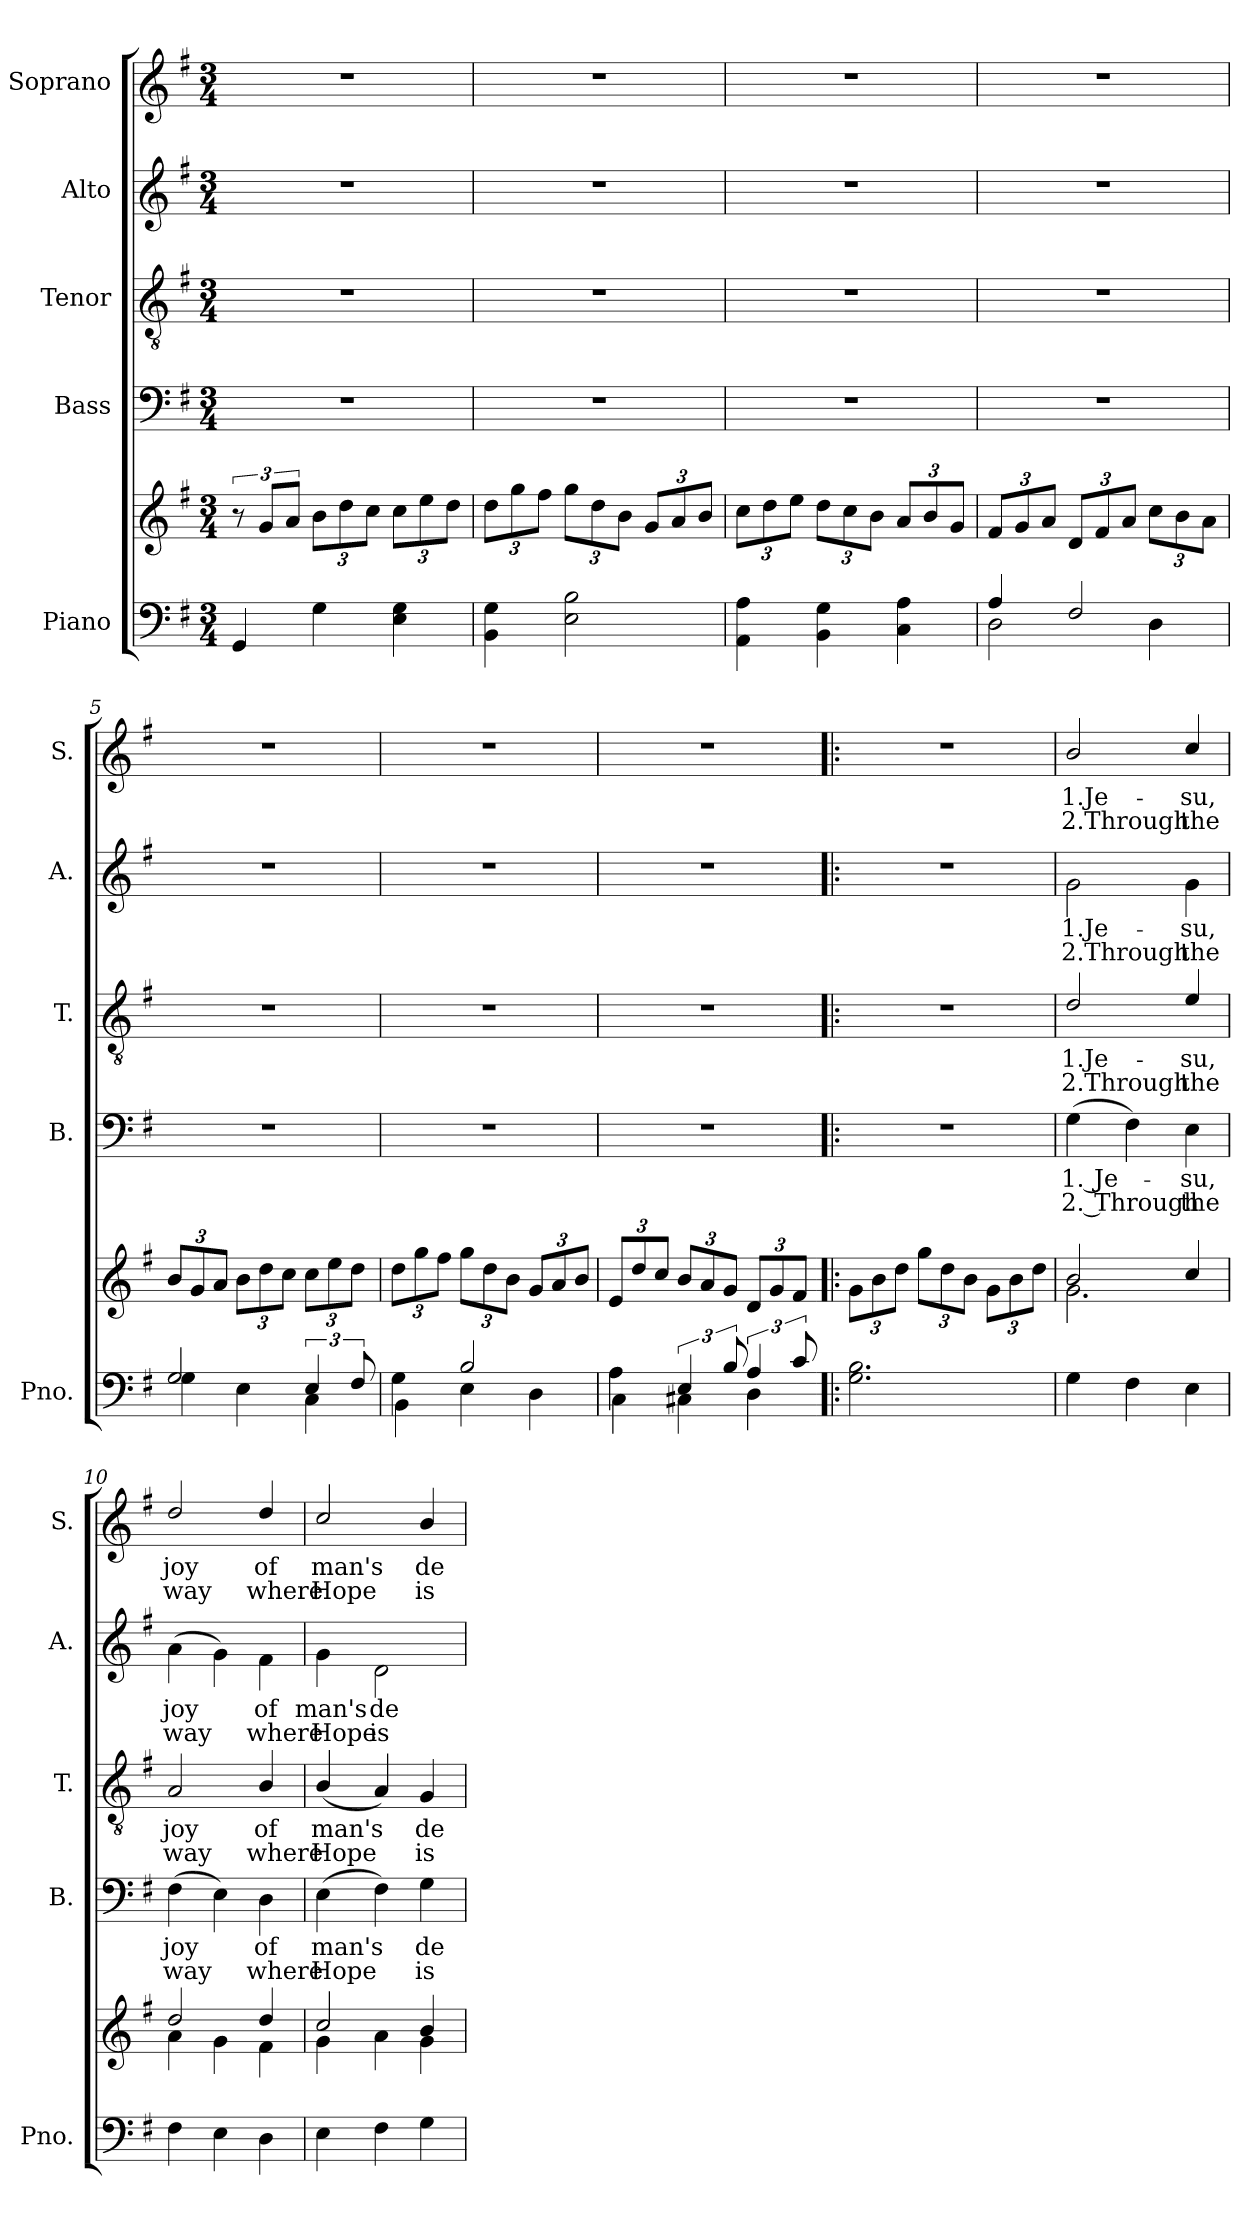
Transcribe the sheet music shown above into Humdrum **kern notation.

**kern	**kern	**kern	**text	**text	**kern	**text	**text	**kern	**text	**text	**kern	**text	**text
*part5	*part5	*part4	*part4	*part4	*part3	*part3	*part3	*part2	*part2	*part2	*part1	*part1	*part1
*staff6	*staff5	*staff4	*staff4	*staff4	*staff3	*staff3	*staff3	*staff2	*staff2	*staff2	*staff1	*staff1	*staff1
*I"Piano	*	*I"Bass	*	*	*I"Tenor	*	*	*I"Alto	*	*	*I"Soprano	*	*
*I'Pno.	*	*I'B.	*	*	*I'T.	*	*	*I'A.	*	*	*I'S.	*	*
*clefF4	*clefG2	*clefF4	*	*	*clefGv2	*	*	*clefG2	*	*	*clefG2	*	*
*k[f#]	*k[f#]	*k[f#]	*	*	*k[f#]	*	*	*k[f#]	*	*	*k[f#]	*	*
*G:	*G:	*G:	*	*	*G:	*	*	*G:	*	*	*G:	*	*
*M3/4	*M3/4	*M3/4	*	*	*M3/4	*	*	*M3/4	*	*	*M3/4	*	*
*MM70	*MM70	*MM70	*	*	*MM70	*	*	*MM70	*	*	*MM70	*	*
=1	=1	=1	=1	=1	=1	=1	=1	=1	=1	=1	=1	=1	=1
4GG/	12r	2.r	.	.	2.r	.	.	2.r	.	.	2.r	.	.
.	12g/L	.	.	.	.	.	.	.	.	.	.	.	.
.	12a/J	.	.	.	.	.	.	.	.	.	.	.	.
*	*Xbrackettup	*	*	*	*	*	*	*	*	*	*	*	*
4G\	12b\L	.	.	.	.	.	.	.	.	.	.	.	.
.	12dd\	.	.	.	.	.	.	.	.	.	.	.	.
.	12cc\J	.	.	.	.	.	.	.	.	.	.	.	.
4E\ 4G\	12cc\L	.	.	.	.	.	.	.	.	.	.	.	.
.	12ee\	.	.	.	.	.	.	.	.	.	.	.	.
.	12dd\J	.	.	.	.	.	.	.	.	.	.	.	.
=2	=2	=2	=2	=2	=2	=2	=2	=2	=2	=2	=2	=2	=2
4BB\ 4G\	12dd\L	2.r	.	.	2.r	.	.	2.r	.	.	2.r	.	.
.	12gg\	.	.	.	.	.	.	.	.	.	.	.	.
.	12ff#\J	.	.	.	.	.	.	.	.	.	.	.	.
2E\ 2B\	12gg\L	.	.	.	.	.	.	.	.	.	.	.	.
.	12dd\	.	.	.	.	.	.	.	.	.	.	.	.
.	12b\J	.	.	.	.	.	.	.	.	.	.	.	.
.	12g/L	.	.	.	.	.	.	.	.	.	.	.	.
.	12a/	.	.	.	.	.	.	.	.	.	.	.	.
.	12b/J	.	.	.	.	.	.	.	.	.	.	.	.
=3	=3	=3	=3	=3	=3	=3	=3	=3	=3	=3	=3	=3	=3
4AA\ 4A\	12cc\L	2.r	.	.	2.r	.	.	2.r	.	.	2.r	.	.
.	12dd\	.	.	.	.	.	.	.	.	.	.	.	.
.	12ee\J	.	.	.	.	.	.	.	.	.	.	.	.
4BB\ 4G\	12dd\L	.	.	.	.	.	.	.	.	.	.	.	.
.	12cc\	.	.	.	.	.	.	.	.	.	.	.	.
.	12b\J	.	.	.	.	.	.	.	.	.	.	.	.
4C\ 4A\	12a/L	.	.	.	.	.	.	.	.	.	.	.	.
.	12b/	.	.	.	.	.	.	.	.	.	.	.	.
.	12g/J	.	.	.	.	.	.	.	.	.	.	.	.
=4	=4	=4	=4	=4	=4	=4	=4	=4	=4	=4	=4	=4	=4
*^	*	*	*	*	*	*	*	*	*	*	*	*	*
4A/	2D\	12f#/L	2.r	.	.	2.r	.	.	2.r	.	.	2.r	.	.
.	.	12g/	.	.	.	.	.	.	.	.	.	.	.	.
.	.	12a/J	.	.	.	.	.	.	.	.	.	.	.	.
2F#/	.	12d/L	.	.	.	.	.	.	.	.	.	.	.	.
.	.	12f#/	.	.	.	.	.	.	.	.	.	.	.	.
.	.	12a/J	.	.	.	.	.	.	.	.	.	.	.	.
.	4D\	12cc\L	.	.	.	.	.	.	.	.	.	.	.	.
.	.	12b\	.	.	.	.	.	.	.	.	.	.	.	.
.	.	12a\J	.	.	.	.	.	.	.	.	.	.	.	.
=5	=5	=5	=5	=5	=5	=5	=5	=5	=5	=5	=5	=5	=5	=5
2G/	4G\	12b/L	2.r	.	.	2.r	.	.	2.r	.	.	2.r	.	.
.	.	12g/	.	.	.	.	.	.	.	.	.	.	.	.
.	.	12a/J	.	.	.	.	.	.	.	.	.	.	.	.
.	4E\	12b\L	.	.	.	.	.	.	.	.	.	.	.	.
.	.	12dd\	.	.	.	.	.	.	.	.	.	.	.	.
.	.	12cc\J	.	.	.	.	.	.	.	.	.	.	.	.
6E/	4C\	12cc\L	.	.	.	.	.	.	.	.	.	.	.	.
.	.	12ee\	.	.	.	.	.	.	.	.	.	.	.	.
12F#/	.	12dd\J	.	.	.	.	.	.	.	.	.	.	.	.
!!LO:LB:g=z
=6	=6	=6	=6	=6	=6	=6	=6	=6	=6	=6	=6	=6	=6	=6
4G\	4BB\	12dd\L	2.r	.	.	2.r	.	.	2.r	.	.	2.r	.	.
.	.	12gg\	.	.	.	.	.	.	.	.	.	.	.	.
.	.	12ff#\J	.	.	.	.	.	.	.	.	.	.	.	.
2B/	4E\	12gg\L	.	.	.	.	.	.	.	.	.	.	.	.
.	.	12dd\	.	.	.	.	.	.	.	.	.	.	.	.
.	.	12b\J	.	.	.	.	.	.	.	.	.	.	.	.
.	4D\	12g/L	.	.	.	.	.	.	.	.	.	.	.	.
.	.	12a/	.	.	.	.	.	.	.	.	.	.	.	.
.	.	12b/J	.	.	.	.	.	.	.	.	.	.	.	.
=7	=7	=7	=7	=7	=7	=7	=7	=7	=7	=7	=7	=7	=7	=7
4A\	4C\	12e/L	2.r	.	.	2.r	.	.	2.r	.	.	2.r	.	.
.	.	12dd/	.	.	.	.	.	.	.	.	.	.	.	.
.	.	12cc/J	.	.	.	.	.	.	.	.	.	.	.	.
6E/	4C#X\	12b/L	.	.	.	.	.	.	.	.	.	.	.	.
.	.	12a/	.	.	.	.	.	.	.	.	.	.	.	.
12B/	.	12g/J	.	.	.	.	.	.	.	.	.	.	.	.
6A/	4D\	12d/L	.	.	.	.	.	.	.	.	.	.	.	.
.	.	12g/	.	.	.	.	.	.	.	.	.	.	.	.
12c/	.	12f#/J	.	.	.	.	.	.	.	.	.	.	.	.
*v	*v	*	*	*	*	*	*	*	*	*	*	*	*	*
=8!|:	=8!|:	=8!|:	=8!|:	=8!|:	=8!|:	=8!|:	=8!|:	=8!|:	=8!|:	=8!|:	=8!|:	=8!|:	=8!|:
2.G\ 2.B\	12g\L	2.r	.	.	2.r	.	.	2.r	.	.	2.r	.	.
.	12b\	.	.	.	.	.	.	.	.	.	.	.	.
.	12dd\J	.	.	.	.	.	.	.	.	.	.	.	.
.	12gg\L	.	.	.	.	.	.	.	.	.	.	.	.
.	12dd\	.	.	.	.	.	.	.	.	.	.	.	.
.	12b\J	.	.	.	.	.	.	.	.	.	.	.	.
.	12g\L	.	.	.	.	.	.	.	.	.	.	.	.
.	12b\	.	.	.	.	.	.	.	.	.	.	.	.
.	12dd\J	.	.	.	.	.	.	.	.	.	.	.	.
=9	=9	=9	=9	=9	=9	=9	=9	=9	=9	=9	=9	=9	=9
*	*^	*	*	*	*	*	*	*	*	*	*	*	*
!	!	!	!	!LO:LY:b	!LO:LY:b	!	!LO:LY:b	!LO:LY:b	!	!LO:LY:b	!LO:LY:b	!	!LO:LY:b	!LO:LY:b
4G\	2b/	2.g\	(>4G\	1. Je-	2. Through	2d/	1.Je-	2.Through	2g\	1.Je-	2.Through	2b/	1.Je-	2.Through
4F#\	.	.	4F#\)	.	.	.	.	.	.	.	.	.	.	.
!	!	!	!	!LO:LY:b	!LO:LY:b	!	!LO:LY:b	!LO:LY:b	!	!LO:LY:b	!LO:LY:b	!	!LO:LY:b	!LO:LY:b
4E\	4cc/	.	4E\	-su,	the	4e/	-su,	the	4g\	-su,	the	4cc/	-su,	the
=10	=10	=10	=10	=10	=10	=10	=10	=10	=10	=10	=10	=10	=10	=10
!	!	!	!	!LO:LY:b	!LO:LY:b	!	!LO:LY:b	!LO:LY:b	!	!LO:LY:b	!LO:LY:b	!	!LO:LY:b	!LO:LY:b
4F#\	2dd/	4a\	(>4F#\	joy	way	2A/	joy	way	(>4a\	joy	way	2dd/	joy	way
4E\	.	4g\	4E\)	.	.	.	.	.	4g\)	.	.	.	.	.
!	!	!	!	!LO:LY:b	!LO:LY:b	!	!LO:LY:b	!LO:LY:b	!	!LO:LY:b	!LO:LY:b	!	!LO:LY:b	!LO:LY:b
4D\	4dd/	4f#\	4D\	of	where	4B/	of	where	4f#\	of	where	4dd/	of	where
=11	=11	=11	=11	=11	=11	=11	=11	=11	=11	=11	=11	=11	=11	=11
!	!	!	!	!LO:LY:b	!LO:LY:b	!	!LO:LY:b	!LO:LY:b	!	!LO:LY:b	!LO:LY:b	!	!LO:LY:b	!LO:LY:b
4E\	2cc/	4g\	(>4E\	man's	Hope	(<4B/	man's	Hope	4g\	man's	Hope	2cc/	man's	Hope
!	!	!	!	!	!	!	!	!	!	!LO:LY:b	!LO:LY:b	!	!	!
4F#\	.	4a\	4F#\)	.	.	4A/)	.	.	2d\	de-	is	.	.	.
!	!	!	!	!LO:LY:b	!LO:LY:b	!	!LO:LY:b	!LO:LY:b	!	!	!	!	!LO:LY:b	!LO:LY:b
4G\	4b/	4g\	4G\	de-	is	4G/	de-	is	.	.	.	4b/	de-	is
*	*v	*v	*	*	*	*	*	*	*	*	*	*	*	*
=	=	=	=	=	=	=	=	=	=	=	=	=	=
*-	*-	*-	*-	*-	*-	*-	*-	*-	*-	*-	*-	*-	*-
